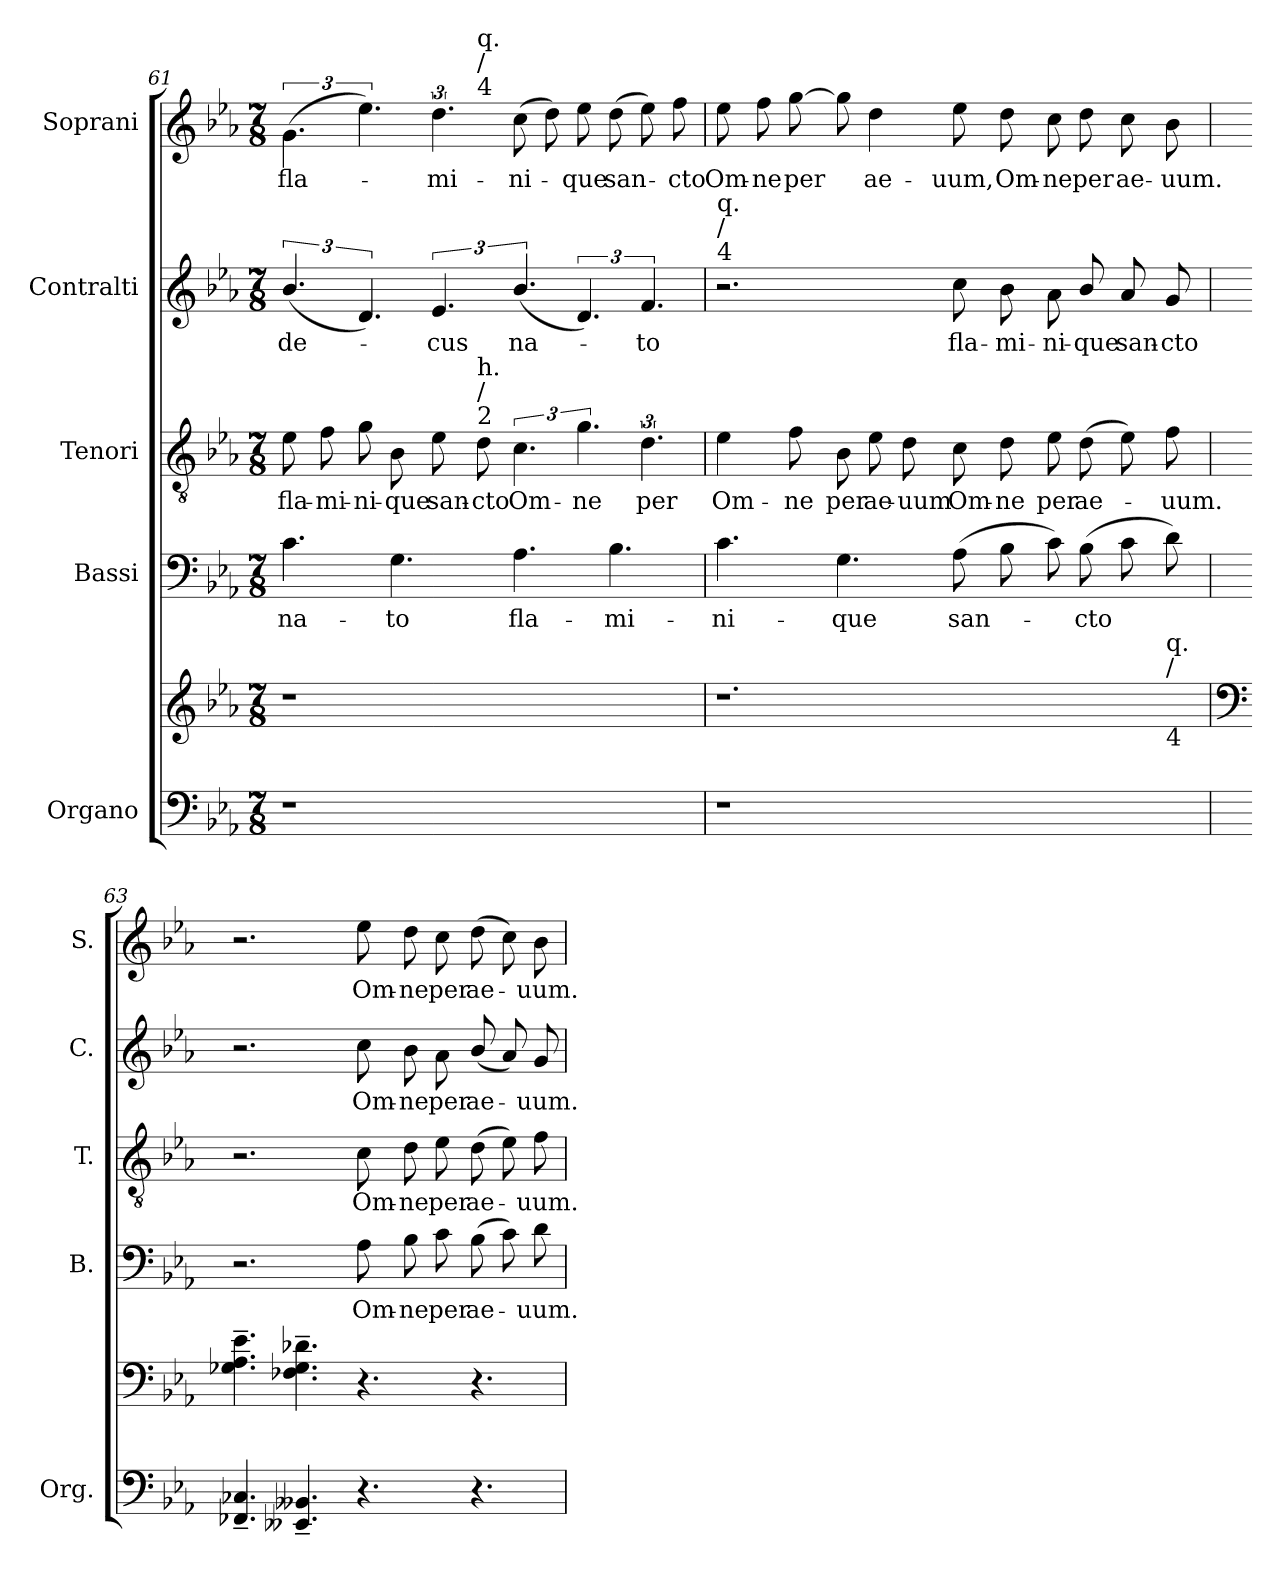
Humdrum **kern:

**kern	**kern	**kern	**text	**kern	**text	**kern	**text	**kern	**text
*part5	*part5	*part4	*part4	*part3	*part3	*part2	*part2	*part1	*part1
*staff6	*staff5	*staff4	*staff4	*staff3	*staff3	*staff2	*staff2	*staff1	*staff1
*I"Organo	*	*I"Bassi	*	*I"Tenori	*	*I"Contralti	*	*I"Soprani	*
*I'Org.	*	*I'B.	*	*I'T.	*	*I'C.	*	*I'S.	*
*clefF4	*clefG2	*clefF4	*	*clefGv2	*	*clefG2	*	*clefG2	*
*	*	*	*	*ITrd7c12	*	*	*	*	*
*k[b-e-a-]	*k[b-e-a-]	*k[b-e-a-]	*	*k[b-e-a-]	*	*k[b-e-a-]	*	*k[b-e-a-]	*
*E-:	*E-:	*E-:	*	*E-:	*	*E-:	*	*E-:	*
*M7/8	*M7/8	*M7/8	*	*M7/8	*	*M7/8	*	*M7/8	*
=61	=61	=61	=61	=61	=61	=61	=61	=61	=61
!LO:N:vis=1	!LO:N:vis=1	!	!	!	!	!	!	!	!
!	!	!	!LO:LY:b:color=#000000	!	!	!	!	!	!
!	!	!	!	!	!LO:LY:b:color=#000000	!	!	!	!
!	!	!	!	!	!	!	!LO:LY:b:color=#000000	!	!
!	!	!	!	!	!	!	!	!	!LO:LY:b:color=#000000
*	*	*	*	*	*	*	*	*^	*
1.r	1.r	4.ci\	na-	8E-i\	fla-	(6.b-i/	de-	(6.gi\	2ryy	fla-
!	!	!	!	!	!LO:LY:b:color=#000000	!	!	!	!	!
.	.	.	.	8Fi\	-mi-	.	.	.	.	.
!	!	!	!	!	!LO:LY:b:color=#000000	!	!	!	!	!
.	.	.	.	8Gi\	-ni-	6.di/)	.	6.ee-i\)	.	.
!	!	!	!LO:LY:b:color=#000000	!	!	!	!	!	!	!
!	!	!	!	!	!LO:LY:b:color=#000000	!	!	!	!	!
.	.	4.Gi\	-to	8BB-i\	-que	.	.	.	.	.
!	!	!	!	!	!LO:LY:b:color=#000000	!	!	!	!	!
!	!	!	!	!	!	!	!LO:LY:b:color=#000000	!	!	!
!	!	!	!	!	!	!	!	!	!	!LO:LY:b:color=#000000
.	.	.	.	8E-i\	san-	6.e-i/	-cus	6.ddi\	8ryy	-mi-
!	!	!	!	!	!	!	!	!	!LO:TX:a:t=4	!
!	!	!	!	!	!	!	!	!	!LO:TX:t=/	!
!	!	!	!	!	!	!	!	!	!LO:TX:t=q.	!
!	!	!	!	!LO:TX:a:t=2	!	!	!	!	!	!
!	!	!	!	!LO:TX:t=/	!	!	!	!	!	!
!	!	!	!	!LO:TX:t=h.	!	!	!	!	!	!
!	!	!	!	!	!LO:LY:b:color=#000000	!	!	!	!	!
.	.	.	.	8Di\	-cto	.	.	.	2..ryy	.
!	!	!	!LO:LY:b:color=#000000	!	!	!	!	!	!	!
!	!	!	!	!	!LO:LY:b:color=#000000	!	!	!	!	!
!	!	!	!	!	!	!	!LO:LY:b:color=#000000	!	!	!
!	!	!	!	!	!	!	!	!	!	!LO:LY:b:color=#000000
.	.	4.A-i\	fla-	6.Ci\	Om-	(6.b-i/	na-	(8cci\	.	-ni-
.	.	.	.	.	.	.	.	8ddi\)	.	.
!	!	!	!	!	!LO:LY:b:color=#000000	!	!	!	!	!
!	!	!	!	!	!	!	!	!	!	!LO:LY:b:color=#000000
.	.	.	.	6.Gi\	-ne	6.di/)	.	8ee-i\	.	-que
!	!	!	!LO:LY:b:color=#000000	!	!	!	!	!	!	!
!	!	!	!	!	!	!	!	!	!	!LO:LY:b:color=#000000
.	.	4.B-i\	-mi-	.	.	.	.	(8ddi\	.	san-
!	!	!	!	!	!LO:LY:b:color=#000000	!	!	!	!	!
!	!	!	!	!	!	!	!LO:LY:b:color=#000000	!	!	!
.	.	.	.	6.Di\	per	6.fi/	-to	8ee-i\)	.	.
!	!	!	!	!	!	!	!	!	!	!LO:LY:b:color=#000000
.	.	.	.	.	.	.	.	8ffi\	.	-cto
!!LO:PB:g=z
=62	=62	=62	=62	=62	=62	=62	=62	=62	=62	=62
!LO:N:vis=1	!LO:N:vis=1	!	!	!	!	!	!	!	!	!
*	*	*	*	*	*	*	*	*v	*v	*
*	*	*	*	*	*	*	*	*^	*
!	!	!	!LO:LY:b:color=#000000	!	!	!	!	!	!	!
*	*	*	*	*	*	*	*	*v	*v	*
*	*	*	*	*	*	*	*	*^	*
!	!	!	!	!	!LO:LY:b:color=#000000	!	!	!	!	!
*	*	*	*	*	*	*	*	*v	*v	*
*	*	*	*	*	*	*	*	*^	*
!	!	!	!	!	!	!LO:TX:a:t=4	!	!	!	!
!	!	!	!	!	!	!LO:TX:t=/	!	!	!	!
!	!	!	!	!	!	!LO:TX:t=q.	!	!	!	!
!	!	!	!	!	!	!	!	!	!	!LO:LY:b:color=#000000
*	*^	*	*	*	*	*	*	*v	*v	*
1.r	1.r	1ryy	4.ci\	-ni-	4E-i\	Om-	2.r	.	8ee-i\	Om-
!	!	!	!	!	!	!	!	!	!	!LO:LY:b:color=#000000
.	.	.	.	.	.	.	.	.	8ffi\	-ne
!	!	!	!	!	!	!LO:LY:b:color=#000000	!	!	!	!
!	!	!	!	!	!	!	!	!	!	!LO:LY:b:color=#000000
.	.	.	.	.	8Fi\	-ne	.	.	[8ggi\	per
!	!	!	!	!LO:LY:b:color=#000000	!	!	!	!	!	!
!	!	!	!	!	!	!LO:LY:b:color=#000000	!	!	!	!
.	.	.	4.Gi\	-que	8BB-i\	per	.	.	8ggi\]	.
!	!	!	!	!	!	!LO:LY:b:color=#000000	!	!	!	!
!	!	!	!	!	!	!	!	!	!	!LO:LY:b:color=#000000
.	.	.	.	.	8E-i\	ae-	.	.	4ddi\	ae-
!	!	!	!	!	!	!LO:LY:b:color=#000000	!	!	!	!
.	.	.	.	.	8Di\	-uum	.	.	.	.
!	!	!	!	!LO:LY:b:color=#000000	!	!	!	!	!	!
!	!	!	!	!	!	!LO:LY:b:color=#000000	!	!	!	!
!	!	!	!	!	!	!	!	!LO:LY:b:color=#000000	!	!
!	!	!	!	!	!	!	!	!	!	!LO:LY:b:color=#000000
.	.	.	(8A-i\	san-	8Ci\	Om-	8cci\	fla-	8ee-i\	-uum,
!	!	!	!	!	!	!LO:LY:b:color=#000000	!	!	!	!
!	!	!	!	!	!	!	!	!LO:LY:b:color=#000000	!	!
!	!	!	!	!	!	!	!	!	!	!LO:LY:b:color=#000000
.	.	.	8B-i\	.	8Di\	-ne	8b-i\	-mi-	8ddi\	Om-
!	!	!	!	!	!	!LO:LY:b:color=#000000	!	!	!	!
!	!	!	!	!	!	!	!	!LO:LY:b:color=#000000	!	!
!	!	!	!	!	!	!	!	!	!	!LO:LY:b:color=#000000
.	.	4.ryy	8ci\)	.	8E-i\	per	8a-i\	-ni-	8cci\	-ne
!	!	!	!	!LO:LY:b:color=#000000	!	!	!	!	!	!
!	!	!	!	!	!	!LO:LY:b:color=#000000	!	!	!	!
!	!	!	!	!	!	!	!	!LO:LY:b:color=#000000	!	!
!	!	!	!	!	!	!	!	!	!	!LO:LY:b:color=#000000
.	.	.	(8B-i\	-cto	(8Di\	ae-	8b-i/	-que	8ddi\	per
!	!	!	!	!	!	!	!	!LO:LY:b:color=#000000	!	!
!	!	!	!	!	!	!	!	!	!	!LO:LY:b:color=#000000
.	.	.	8ci\	.	8E-i\)	.	8a-i/	san-	8cci\	ae-
!	!	!	!	!	!	!LO:LY:b:color=#000000	!	!	!	!
!	!	!	!	!	!	!	!	!LO:LY:b:color=#000000	!	!
!	!	!LO:TX:b:t=4	!	!	!	!	!	!	!	!
!	!	!LO:TX:t=/	!	!	!	!	!	!	!	!
!	!	!LO:TX:t=q.	!	!	!	!	!	!	!	!
!	!	!	!	!	!	!	!	!	!	!LO:LY:b:color=#000000
.	.	8ryy	8di\)	.	8Fi\	-uum.	8gi/	-cto	8b-i\	-uum.
*	*v	*v	*	*	*	*	*	*	*	*
=63	=63	=63	=63	=63	=63	=63	=63	=63	=63
*	*clefF4	*	*	*	*	*	*	*	*
4.FF-Xi/~ 4.C-Xi~	4.G-Xi\~ 4.A-i~ 4.e-i~	2.r	.	2.r	.	2.r	.	2.r	.
4.EE--Xi/~ 4.BB--Xi~	4.F-Xi\~ 4.G-i~ 4.d-Xi~	.	.	.	.	.	.	.	.
!	!	!	!LO:LY:b:color=#000000	!	!	!	!	!	!
!	!	!	!	!	!LO:LY:b:color=#000000	!	!	!	!
!	!	!	!	!	!	!	!LO:LY:b:color=#000000	!	!
!	!	!	!	!	!	!	!	!	!LO:LY:b:color=#000000
4.r	4.r	8A-i\	Om-	8Ci\	Om-	8cci\	Om-	8ee-i\	Om-
!	!	!	!LO:LY:b:color=#000000	!	!	!	!	!	!
!	!	!	!	!	!LO:LY:b:color=#000000	!	!	!	!
!	!	!	!	!	!	!	!LO:LY:b:color=#000000	!	!
!	!	!	!	!	!	!	!	!	!LO:LY:b:color=#000000
.	.	8B-i\	-ne	8Di\	-ne	8b-i\	-ne	8ddi\	-ne
!	!	!	!LO:LY:b:color=#000000	!	!	!	!	!	!
!	!	!	!	!	!LO:LY:b:color=#000000	!	!	!	!
!	!	!	!	!	!	!	!LO:LY:b:color=#000000	!	!
!	!	!	!	!	!	!	!	!	!LO:LY:b:color=#000000
.	.	8ci\	per	8E-i\	per	8a-i\	per	8cci\	per
!	!	!	!LO:LY:b:color=#000000	!	!	!	!	!	!
!	!	!	!	!	!LO:LY:b:color=#000000	!	!	!	!
!	!	!	!	!	!	!	!LO:LY:b:color=#000000	!	!
!	!	!	!	!	!	!	!	!	!LO:LY:b:color=#000000
4.r	4.r	(8B-i\	ae-	(8Di\	ae-	(8b-i/	ae-	(8ddi\	ae-
.	.	8ci\)	.	8E-i\)	.	8a-i/)	.	8cci\)	.
!	!	!	!LO:LY:b:color=#000000	!	!	!	!	!	!
!	!	!	!	!	!LO:LY:b:color=#000000	!	!	!	!
!	!	!	!	!	!	!	!LO:LY:b:color=#000000	!	!
!	!	!	!	!	!	!	!	!	!LO:LY:b:color=#000000
.	.	8di\	-uum.	8Fi\	-uum.	8gi/	-uum.	8b-i\	-uum.
=	=	=	=	=	=	=	=	=	=
*-	*-	*-	*-	*-	*-	*-	*-	*-	*-
